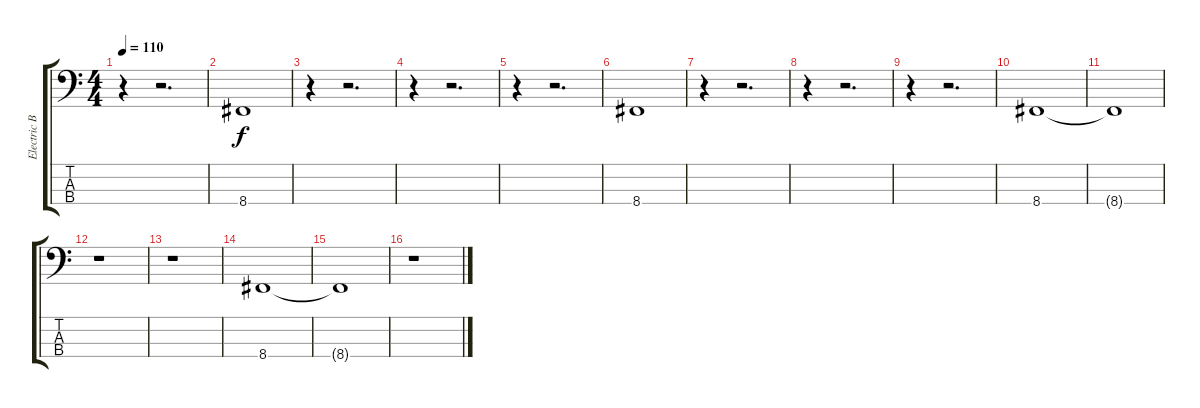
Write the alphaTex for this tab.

\track ("Electric Bass" "Electric B") {instrument electricbassfinger}
\staff {score tabs}
\tuning (Eb2 Bb1 F1 Bb0) {hide}
\ts (4 4)
\tempo 110
\clef f4
\ks c
r.4{dy f} r.2{d} |
8.4.1 |
r.4 r.2{d} |
r.4 r.2{d} |
r.4 r.2{d} |
8.4.1 |
r.4 r.2{d} |
r.4 r.2{d} |
r.4 r.2{d} |
8.4.1 |
8.4{t}.1 |
r.1 |
r.1 |
8.4.1 |
8.4{t}.1 |
r.1
